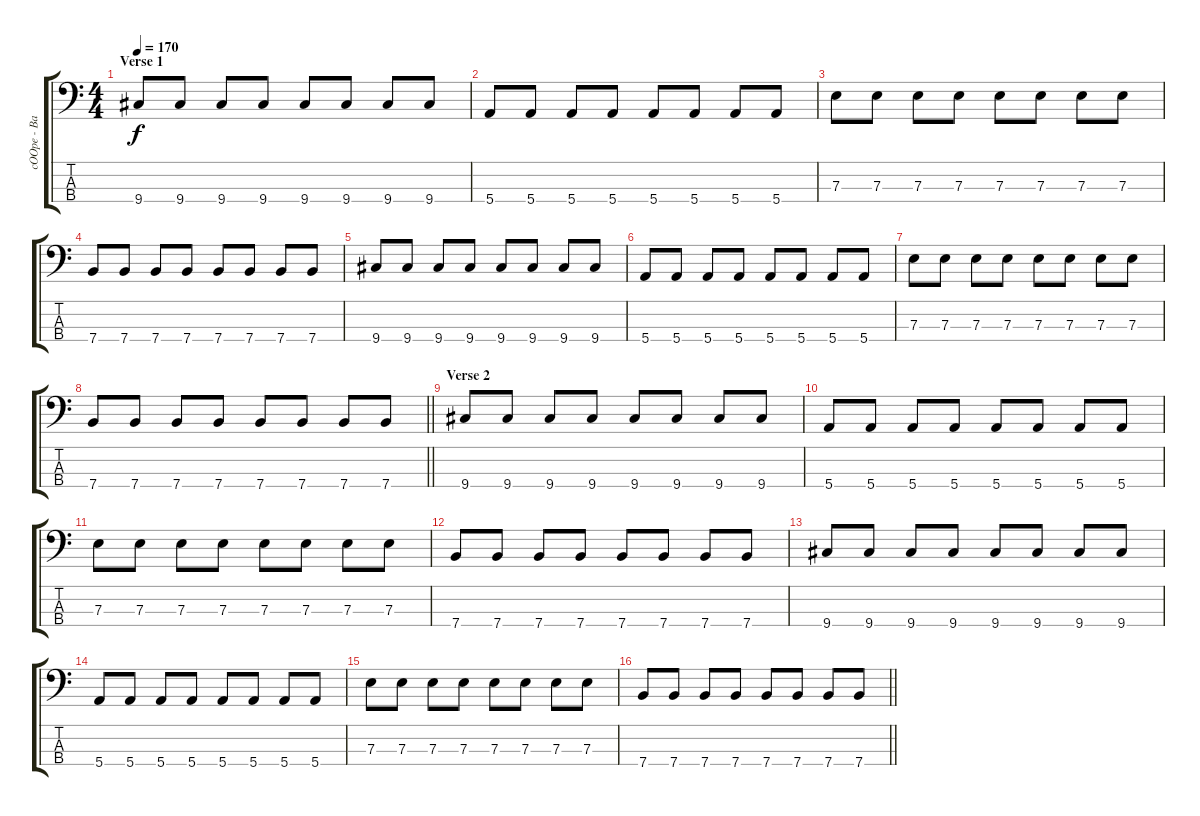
\track ("cOOpe - Bass" "cOOpe - Ba") {instrument electricbasspick}
\staff {score tabs}
\tuning (G2 D2 A1 E1) {hide}
\ts (4 4)
\section ("" "Verse 1")
\tempo 170
\clef f4
\ks c
9.4.8{dy f} 9.4.8 9.4.8 9.4.8 9.4.8 9.4.8 9.4.8 9.4.8 |
5.4.8 5.4.8 5.4.8 5.4.8 5.4.8 5.4.8 5.4.8 5.4.8 |
7.3.8 7.3.8 7.3.8 7.3.8 7.3.8 7.3.8 7.3.8 7.3.8 |
7.4.8 7.4.8 7.4.8 7.4.8 7.4.8 7.4.8 7.4.8 7.4.8 |
9.4.8 9.4.8 9.4.8 9.4.8 9.4.8 9.4.8 9.4.8 9.4.8 |
5.4.8 5.4.8 5.4.8 5.4.8 5.4.8 5.4.8 5.4.8 5.4.8 |
7.3.8 7.3.8 7.3.8 7.3.8 7.3.8 7.3.8 7.3.8 7.3.8 |
\barLineRight lightlight
7.4.8 7.4.8 7.4.8 7.4.8 7.4.8 7.4.8 7.4.8 7.4.8 |
\section ("" "Verse 2")
9.4.8 9.4.8 9.4.8 9.4.8 9.4.8 9.4.8 9.4.8 9.4.8 |
5.4.8 5.4.8 5.4.8 5.4.8 5.4.8 5.4.8 5.4.8 5.4.8 |
7.3.8 7.3.8 7.3.8 7.3.8 7.3.8 7.3.8 7.3.8 7.3.8 |
7.4.8 7.4.8 7.4.8 7.4.8 7.4.8 7.4.8 7.4.8 7.4.8 |
9.4.8 9.4.8 9.4.8 9.4.8 9.4.8 9.4.8 9.4.8 9.4.8 |
5.4.8 5.4.8 5.4.8 5.4.8 5.4.8 5.4.8 5.4.8 5.4.8 |
7.3.8 7.3.8 7.3.8 7.3.8 7.3.8 7.3.8 7.3.8 7.3.8 |
\barLineRight lightlight
7.4.8 7.4.8 7.4.8 7.4.8 7.4.8 7.4.8 7.4.8 7.4.8
